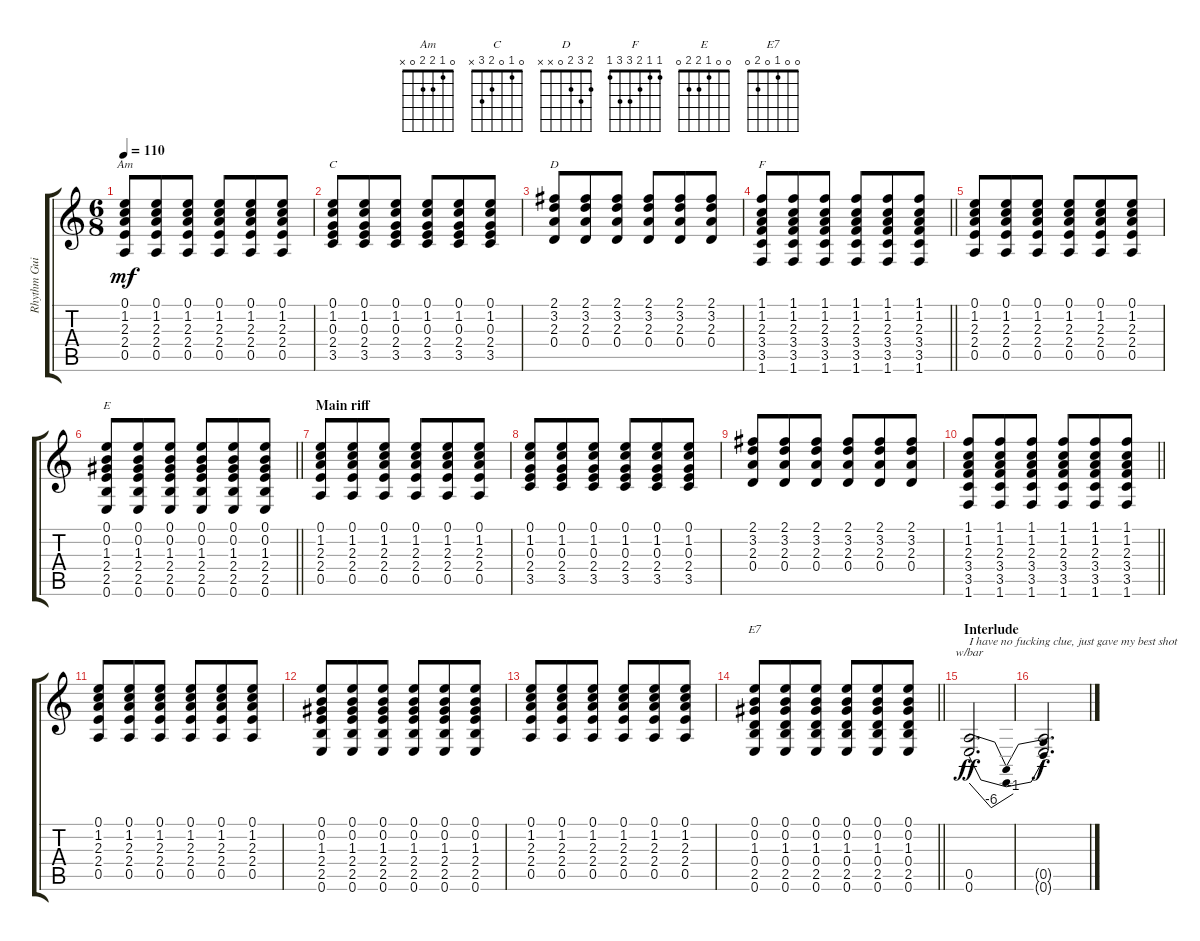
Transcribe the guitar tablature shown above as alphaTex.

\track ("Rhythm Guitar" "Rhythm Gui") {instrument distortionguitar}
\staff {score tabs}
\tuning (E4 B3 G3 D3 A2 E2) {hide}
\chord ("Am" 0 1 2 2 0 x)
\chord ("C" 0 1 0 2 3 x)
\chord ("D" 2 3 2 0 x x)
\chord ("F" 1 1 2 3 3 1)
\chord ("E" 0 0 1 2 2 0)
\chord ("E7" 0 0 1 0 2 0)
\ts (6 8)
\section ("" "")
\tempo 110
\clef g2
\ks c
(0.1 1.2 2.3 2.4 0.5).8{ch "Am" dy mf} (0.1 1.2 2.3 2.4 0.5).8 (0.1 1.2 2.3 2.4 0.5).8 (0.1 1.2 2.3 2.4 0.5).8 (0.1 1.2 2.3 2.4 0.5).8 (0.1 1.2 2.3 2.4 0.5).8 |
(0.1 1.2 0.3 2.4 3.5).8{ch "C"} (0.1 1.2 0.3 2.4 3.5).8 (0.1 1.2 0.3 2.4 3.5).8 (0.1 1.2 0.3 2.4 3.5).8 (0.1 1.2 0.3 2.4 3.5).8 (0.1 1.2 0.3 2.4 3.5).8 |
(2.1 3.2 2.3 0.4).8{ch "D"} (2.1 3.2 2.3 0.4).8 (2.1 3.2 2.3 0.4).8 (2.1 3.2 2.3 0.4).8 (2.1 3.2 2.3 0.4).8 (2.1 3.2 2.3 0.4).8 |
\barLineRight lightlight
(1.1 1.2 2.3 3.4 3.5 1.6).8{ch "F"} (1.1 1.2 2.3 3.4 3.5 1.6).8 (1.1 1.2 2.3 3.4 3.5 1.6).8 (1.1 1.2 2.3 3.4 3.5 1.6).8 (1.1 1.2 2.3 3.4 3.5 1.6).8 (1.1 1.2 2.3 3.4 3.5 1.6).8 |
\section ("" "")
(0.1 1.2 2.3 2.4 0.5).8 (0.1 1.2 2.3 2.4 0.5).8 (0.1 1.2 2.3 2.4 0.5).8 (0.1 1.2 2.3 2.4 0.5).8 (0.1 1.2 2.3 2.4 0.5).8 (0.1 1.2 2.3 2.4 0.5).8 |
\barLineRight lightlight
(0.1 0.2 1.3 2.4 2.5 0.6).8{ch "E"} (0.1 0.2 1.3 2.4 2.5 0.6).8 (0.1 0.2 1.3 2.4 2.5 0.6).8 (0.1 0.2 1.3 2.4 2.5 0.6).8 (0.1 0.2 1.3 2.4 2.5 0.6).8 (0.1 0.2 1.3 2.4 2.5 0.6).8 |
\section ("" "Main riff")
(0.1 1.2 2.3 2.4 0.5).8{instrument distortionguitar} (0.1 1.2 2.3 2.4 0.5).8 (0.1 1.2 2.3 2.4 0.5).8 (0.1 1.2 2.3 2.4 0.5).8 (0.1 1.2 2.3 2.4 0.5).8 (0.1 1.2 2.3 2.4 0.5).8 |
(0.1 1.2 0.3 2.4 3.5).8 (0.1 1.2 0.3 2.4 3.5).8 (0.1 1.2 0.3 2.4 3.5).8 (0.1 1.2 0.3 2.4 3.5).8 (0.1 1.2 0.3 2.4 3.5).8 (0.1 1.2 0.3 2.4 3.5).8 |
(2.1 3.2 2.3 0.4).8 (2.1 3.2 2.3 0.4).8 (2.1 3.2 2.3 0.4).8 (2.1 3.2 2.3 0.4).8 (2.1 3.2 2.3 0.4).8 (2.1 3.2 2.3 0.4).8 |
\barLineRight lightlight
(1.1 1.2 2.3 3.4 3.5 1.6).8 (1.1 1.2 2.3 3.4 3.5 1.6).8 (1.1 1.2 2.3 3.4 3.5 1.6).8 (1.1 1.2 2.3 3.4 3.5 1.6).8 (1.1 1.2 2.3 3.4 3.5 1.6).8 (1.1 1.2 2.3 3.4 3.5 1.6).8 |
\section ("" "")
(0.1 1.2 2.3 2.4 0.5).8 (0.1 1.2 2.3 2.4 0.5).8 (0.1 1.2 2.3 2.4 0.5).8 (0.1 1.2 2.3 2.4 0.5).8 (0.1 1.2 2.3 2.4 0.5).8 (0.1 1.2 2.3 2.4 0.5).8 |
(0.1 0.2 1.3 2.4 2.5 0.6).8 (0.1 0.2 1.3 2.4 2.5 0.6).8 (0.1 0.2 1.3 2.4 2.5 0.6).8 (0.1 0.2 1.3 2.4 2.5 0.6).8 (0.1 0.2 1.3 2.4 2.5 0.6).8 (0.1 0.2 1.3 2.4 2.5 0.6).8 |
(0.1 1.2 2.3 2.4 0.5).8 (0.1 1.2 2.3 2.4 0.5).8 (0.1 1.2 2.3 2.4 0.5).8 (0.1 1.2 2.3 2.4 0.5).8 (0.1 1.2 2.3 2.4 0.5).8 (0.1 1.2 2.3 2.4 0.5).8 |
\barLineRight lightlight
(0.1 0.2 1.3 0.4 2.5 0.6).8{ch "E7"} (0.1 0.2 1.3 0.4 2.5 0.6).8 (0.1 0.2 1.3 0.4 2.5 0.6).8 (0.1 0.2 1.3 0.4 2.5 0.6).8 (0.1 0.2 1.3 0.4 2.5 0.6).8 (0.1 0.2 1.3 0.4 2.5 0.6).8 |
\section ("" "Interlude")
(0.5 0.6).2{d tbe (dip default 0 0 5 -24 60 -4) txt "I have no fucking clue, just gave my best shot" dy ff instrument overdrivenguitar} |
(0.5{t} 0.6{t}).2{d dy f}
